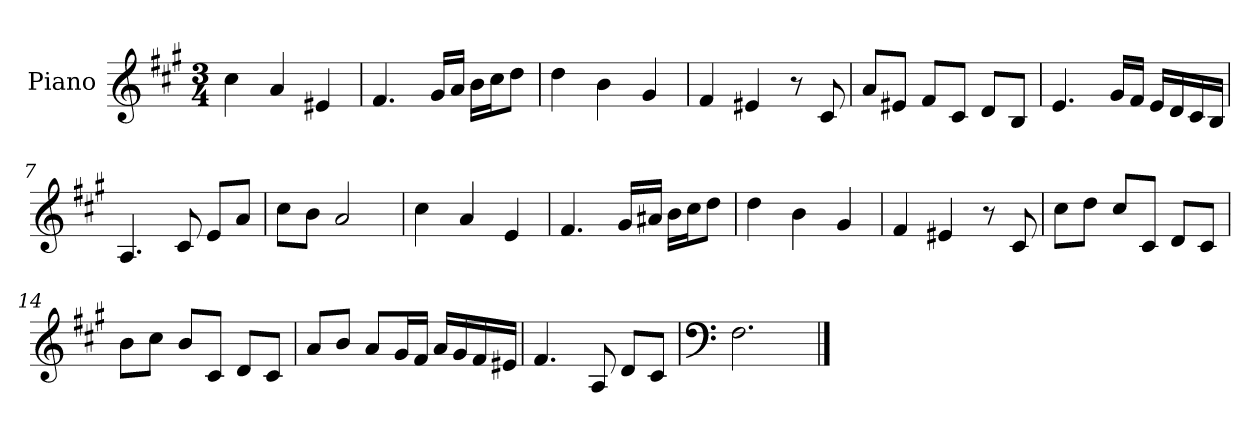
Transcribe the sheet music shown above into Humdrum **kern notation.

**kern
*part1
*staff1
*I"Piano
*I'Pno.
*clefG2
*k[f#c#g#]
*M3/4
*MM120
=1
4cc#\
4a/
4e#X/
=2
4.f#/
16g#/LL
16a/JJ
16b\LL
16cc#\J
8dd\J
=3
4dd\
4b\
4g#/
=4
4f#/
4e#X/
8r
8c#/
=5
8a/L
8e#X/J
8f#/L
8c#/J
8d/L
8B/J
=6
4.e/
16g#/LL
16f#/JJ
16e/LL
16d/
16c#/
16B/JJ
=7
4.A/
8c#/
8e/L
8a/J
=8
8cc#\L
8b\J
2a/
!!LO:LB:g=z
=9
4cc#\
4a/
4e/
=10
4.f#/
16g#/LL
16a#X/JJ
16b\LL
16cc#\J
8dd\J
=11
4dd\
4b\
4g#/
=12
4f#/
4e#X/
8r
8c#/
=13
8cc#\L
8dd\J
8cc#/L
8c#/J
8d/L
8c#/J
=14
8b\L
8cc#\J
8b/L
8c#/J
8d/L
8c#/J
=15
8a/L
8b/J
8a/L
16g#/L
16f#/JJ
16a/LL
16g#/
16f#/
16e#X/JJ
!!LO:LB:g=z
=16
4.f#/
8A/
8d/L
8c#/J
=17
*clefF4
2.F#\
==
*-
